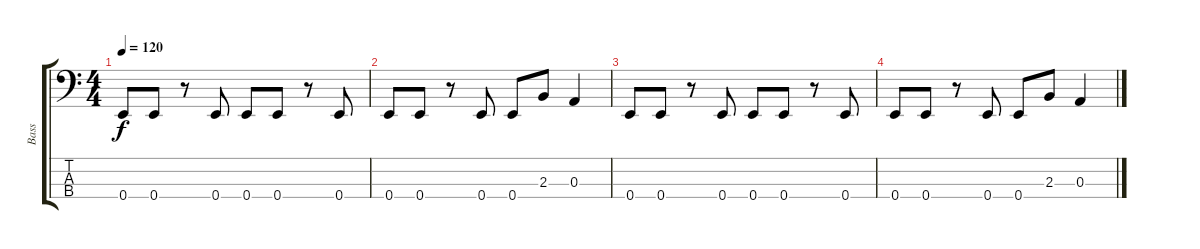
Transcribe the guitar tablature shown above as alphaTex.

\track ("Bass" "Bass") {instrument slapbass1}
\staff {score tabs}
\tuning (G2 D2 A1 E1) {hide}
\ts (4 4)
\tempo 120
\clef f4
\ks c
0.4.8{dy f} 0.4.8 r.8 0.4.8 0.4.8 0.4.8 r.8 0.4.8 |
0.4.8 0.4.8 r.8 0.4.8 0.4.8 2.3.8 0.3.4 |
0.4.8 0.4.8 r.8 0.4.8 0.4.8 0.4.8 r.8 0.4.8 |
0.4.8 0.4.8 r.8 0.4.8 0.4.8 2.3.8 0.3.4
